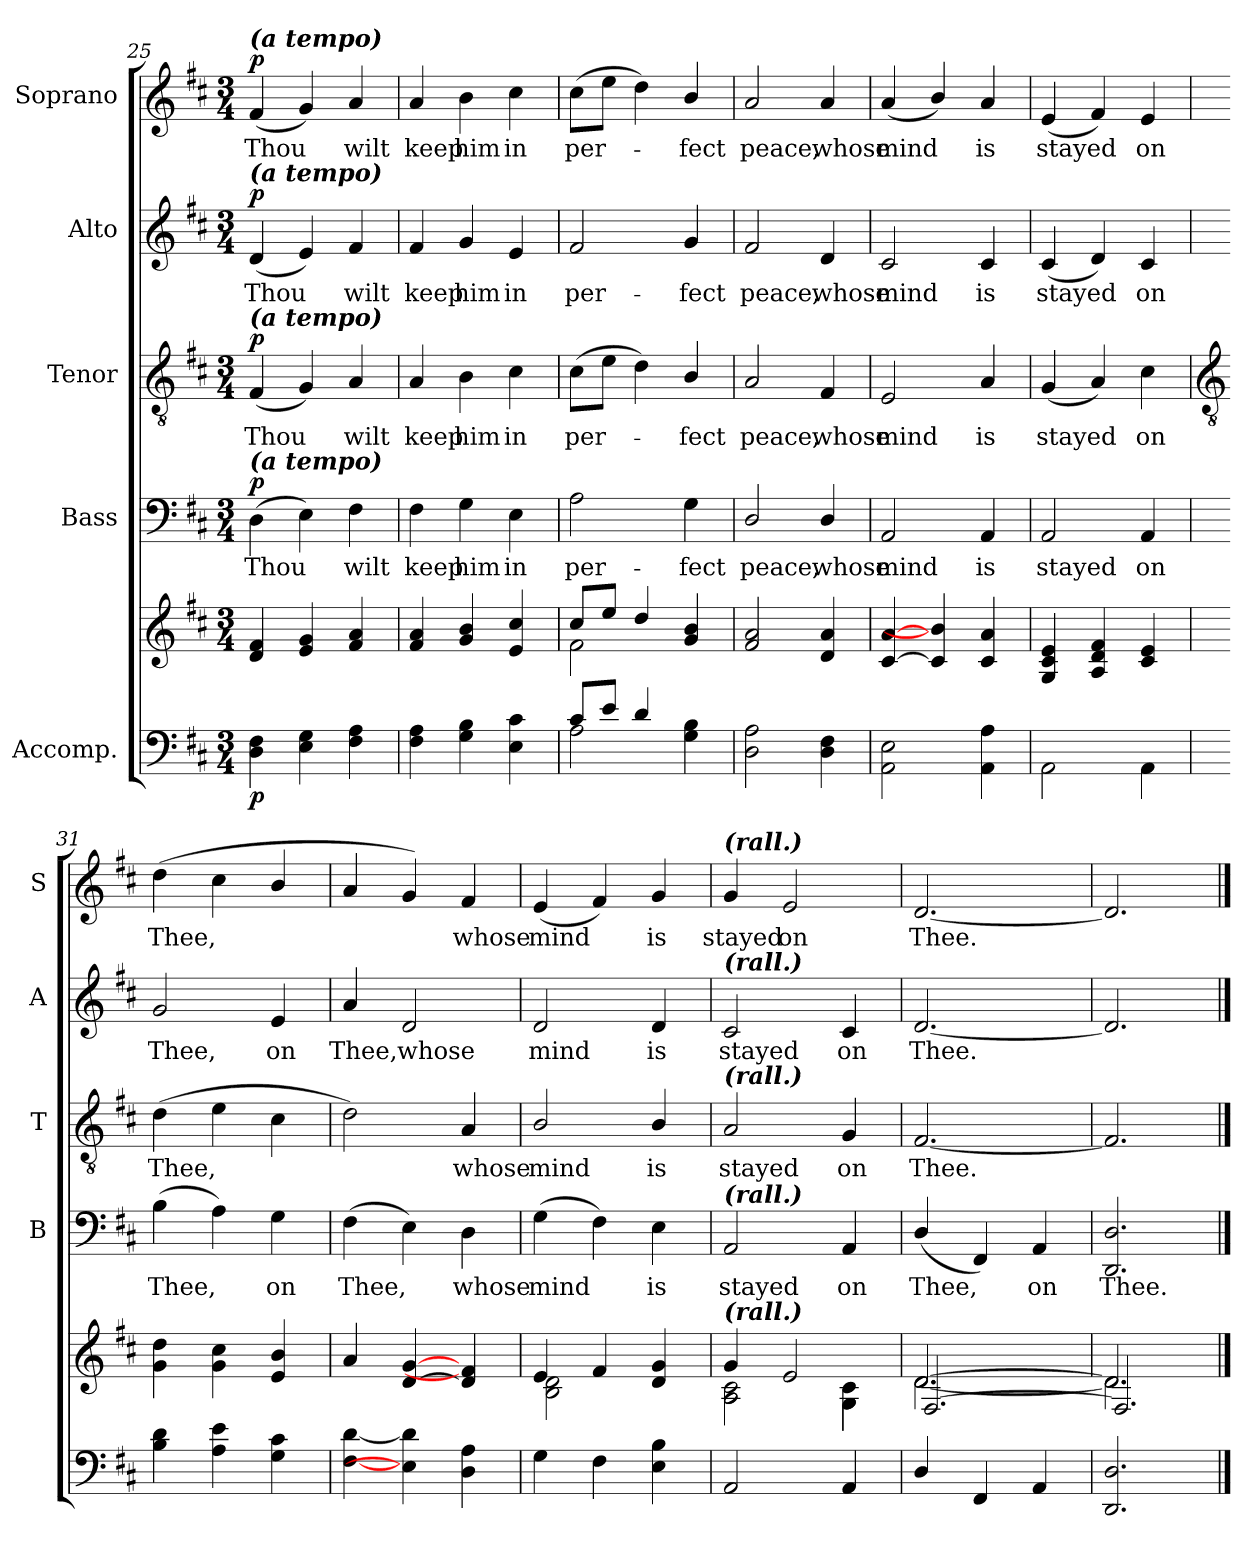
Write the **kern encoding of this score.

**kern	**kern	**dynam	**kern	**text	**dynam	**kern	**text	**dynam	**kern	**text	**dynam	**kern	**text	**dynam
*part5	*part5	*part5	*part4	*part4	*part4	*part3	*part3	*part3	*part2	*part2	*part2	*part1	*part1	*part1
*staff6	*staff5	*staff5/6	*staff4	*staff4	*staff4	*staff3	*staff3	*staff3	*staff2	*staff2	*staff2	*staff1	*staff1	*staff1
*I"Accomp.	*	*	*I"Bass	*	*	*I"Tenor	*	*	*I"Alto	*	*	*I"Soprano	*	*
*	*	*	*I'B	*	*	*I'T	*	*	*I'A	*	*	*I'S	*	*
!!LO:LB:g=z
*clefF4	*clefG2	*	*clefF4	*	*	*clefGv2	*	*	*clefG2	*	*	*clefG2	*	*
*k[f#c#]	*k[f#c#]	*	*k[f#c#]	*	*	*k[f#c#]	*	*	*k[f#c#]	*	*	*k[f#c#]	*	*
*D:	*D:	*	*D:	*	*	*D:	*	*	*D:	*	*	*D:	*	*
*M3/4	*M3/4	*	*M3/4	*	*	*M3/4	*	*	*M3/4	*	*	*M3/4	*	*
=25	=25	=25	=25	=25	=25	=25	=25	=25	=25	=25	=25	=25	=25	=25
*^	*^	*	*	*	*	*	*	*	*	*	*	*	*	*
!	!	!	!	!	!	!	!	!	!	!	!	!	!	!LO:TX:a:Bi:t=(a tempo)	!	!
!	!	!	!	!	!	!	!	!	!	!	!LO:TX:a:Bi:t=(a tempo)	!	!	!	!	!
!	!	!	!	!	!	!	!	!LO:TX:a:Bi:t=(a tempo)	!	!	!	!	!	!	!	!
!	!	!	!	!	!LO:TX:a:Bi:t=(a tempo)	!	!	!	!	!	!	!	!	!	!	!
!	!	!	!	!LO:DY:b=2	!	!LO:LY:b	!LO:DY:b	!	!LO:LY:b	!LO:DY:b	!	!LO:LY:b	!LO:DY:b	!	!LO:LY:b	!LO:DY:b
2.ryy	4D 4F#	4d 4f#	2.ryy	p	(>4D	Thou	p	(<4F#	Thou	p	(<4d	Thou	p	(<4f#	Thou	p
.	4E 4G	4e 4g	.	.	4E)	.	.	4G)	.	.	4e)	.	.	4g)	.	.
!	!	!	!	!	!	!LO:LY:b	!	!	!LO:LY:b	!	!	!LO:LY:b	!	!	!LO:LY:b	!
.	4F# 4A	4f# 4a	.	.	4F#	wilt	.	4A	wilt	.	4f#	wilt	.	4a	wilt	.
=26	=26	=26	=26	=26	=26	=26	=26	=26	=26	=26	=26	=26	=26	=26	=26	=26
!	!	!	!	!	!	!LO:LY:b	!	!	!LO:LY:b	!	!	!LO:LY:b	!	!	!LO:LY:b	!
2.ryy	4F# 4A	4f# 4a	2.ryy	.	4F#	keep	.	4A	keep	.	4f#	keep	.	4a	keep	.
!	!	!	!	!	!	!LO:LY:b	!	!	!LO:LY:b	!	!	!LO:LY:b	!	!	!LO:LY:b	!
.	4G 4B	4g/ 4b/	.	.	4G	him	.	4B	him	.	4g	him	.	4b	him	.
!	!	!	!	!	!	!LO:LY:b	!	!	!LO:LY:b	!	!	!LO:LY:b	!	!	!LO:LY:b	!
.	4E 4c#	4e/ 4cc#/	.	.	4E	in	.	4c#	in	.	4e	in	.	4cc#	in	.
=27	=27	=27	=27	=27	=27	=27	=27	=27	=27	=27	=27	=27	=27	=27	=27	=27
!	!	!	!	!	!	!LO:LY:b	!	!	!LO:LY:b	!	!	!LO:LY:b	!	!	!LO:LY:b	!
8c#/L	2A	8cc#/L	2f#\	.	2A	per-	.	(>8c#L	per-	.	2f#	per-	.	(>8cc#L	per-	.
8e/J	.	8ee/J	.	.	.	.	.	8eJ	.	.	.	.	.	8eeJ	.	.
4d/	.	4dd/	.	.	.	.	.	4d)	.	.	.	.	.	4dd)	.	.
!	!	!	!	!	!	!LO:LY:b	!	!	!LO:LY:b	!	!	!LO:LY:b	!	!	!LO:LY:b	!
4ryy	4G 4B	4g/ 4b/	4ryy	.	4G	-fect	.	4B/	fect	.	4g	-fect	.	4b/	fect	.
=28	=28	=28	=28	=28	=28	=28	=28	=28	=28	=28	=28	=28	=28	=28	=28	=28
!	!	!	!	!	!	!LO:LY:b	!	!	!LO:LY:b	!	!	!LO:LY:b	!	!	!LO:LY:b	!
2.ryy	2D 2A	2f# 2a	2.ryy	.	2D/	peace,	.	2A	peace,	.	2f#	peace,	.	2a	peace,	.
!	!	!	!	!	!	!LO:LY:b	!	!	!LO:LY:b	!	!	!LO:LY:b	!	!	!LO:LY:b	!
.	4D 4F#	4d 4a	.	.	4D/	whose	.	4F#	whose	.	4d	whose	.	4a	whose	.
=29	=29	=29	=29	=29	=29	=29	=29	=29	=29	=29	=29	=29	=29	=29	=29	=29
!	!	!	!	!	!	!LO:LY:b	!	!	!LO:LY:b	!	!	!LO:LY:b	!	!	!LO:LY:b	!
2.ryy	2AA 2E	[4c# [4a	2.ryy	.	2AA	mind	.	2E	mind	.	2c#	mind	.	(<4a	mind	.
.	.	4c#/] 4b/]	.	.	.	.	.	.	.	.	.	.	.	4b/)	.	.
!	!	!	!	!	!	!LO:LY:b	!	!	!LO:LY:b	!	!	!LO:LY:b	!	!	!LO:LY:b	!
.	4AA 4A	4c# 4a	.	.	4AA	is	.	4A	is	.	4c#	is	.	4a	is	.
=30	=30	=30	=30	=30	=30	=30	=30	=30	=30	=30	=30	=30	=30	=30	=30	=30
!	!	!	!	!	!	!LO:LY:b	!	!	!LO:LY:b	!	!	!LO:LY:b	!	!	!LO:LY:b	!
2.ryy	2AA	4G 4c# 4e	2.ryy	.	2AA	stayed	.	(<4G	stayed	.	(<4c#	stayed	.	(<4e	stayed	.
.	.	4A 4d 4f#	.	.	.	.	.	4A)	.	.	4d)	.	.	4f#)	.	.
!	!	!	!	!	!	!LO:LY:b	!	!	!LO:LY:b	!	!	!LO:LY:b	!	!	!LO:LY:b	!
.	4AA	4c# 4e	.	.	4AA	on	.	4c#	on	.	4c#	on	.	4e	on	.
!!LO:LB:g=z
=31	=31	=31	=31	=31	=31	=31	=31	=31	=31	=31	=31	=31	=31	=31	=31	=31
*	*	*	*	*	*	*	*	*clefGv2	*	*	*	*	*	*	*	*
!	!	!	!	!	!	!LO:LY:b	!	!	!LO:LY:b	!	!	!LO:LY:b	!	!	!LO:LY:b	!
2.ryy	4B 4d	4g\ 4dd\	2.ryy	.	(>4B	Thee,	.	(>4d	Thee,	.	2g	Thee,	.	(<4dd	Thee,	.
.	4A 4e	4g\ 4cc#\	.	.	4A)	.	.	4e	.	.	.	.	.	4cc#	.	.
!	!	!	!	!	!	!LO:LY:b	!	!	!	!	!	!LO:LY:b	!	!	!	!
.	4G 4c#	4e/ 4b/	.	.	4G	on	.	4c#	.	.	4e	on	.	4b/	.	.
=32	=32	=32	=32	=32	=32	=32	=32	=32	=32	=32	=32	=32	=32	=32	=32	=32
!	!	!	!	!	!	!LO:LY:b	!	!	!	!	!	!LO:LY:b	!	!	!	!
2.ryy	[4F# [4d	4a	2.ryy	.	(>4F#	Thee,	.	2d)	.	.	4a	Thee,	.	4a	.	.
!	!	!	!	!	!	!	!	!	!	!	!	!LO:LY:b	!	!	!	!
.	4E] 4d]	[4d [4g	.	.	4E)	.	.	.	.	.	2d	whose	.	4g)	.	.
!	!	!	!	!	!	!LO:LY:b	!	!	!LO:LY:b	!	!	!	!	!	!LO:LY:b	!
.	4D 4A	4d] 4f#]	.	.	4D	whose	.	4A	whose	.	.	.	.	4f#	whose	.
=33	=33	=33	=33	=33	=33	=33	=33	=33	=33	=33	=33	=33	=33	=33	=33	=33
!	!	!	!	!	!	!LO:LY:b	!	!	!LO:LY:b	!	!	!LO:LY:b	!	!	!LO:LY:b	!
2.ryy	4G	4e	2B\ 2d\	.	(>4G	mind	.	2B/	mind	.	2d	mind	.	(<4e	mind	.
.	4F#	4f#	.	.	4F#)	.	.	.	.	.	.	.	.	4f#)	.	.
!	!	!	!	!	!	!LO:LY:b	!	!	!LO:LY:b	!	!	!LO:LY:b	!	!	!LO:LY:b	!
.	4E 4B	4d 4g	4ryy	.	4E	is	.	4B/	is	.	4d	is	.	4g	is	.
=34	=34	=34	=34	=34	=34	=34	=34	=34	=34	=34	=34	=34	=34	=34	=34	=34
*	*	*	*^	*	*	*	*	*	*	*	*	*	*	*	*	*
!	!	!	!	!	!	!	!	!	!	!	!	!	!	!	!LO:TX:a:Bi:t=(rall.)	!	!
!	!	!	!	!	!	!	!	!	!	!	!	!LO:TX:a:Bi:t=(rall.)	!	!	!	!	!
!	!	!	!	!	!	!	!	!	!LO:TX:a:Bi:t=(rall.)	!	!	!	!	!	!	!	!
!	!	!	!	!	!	!LO:TX:a:Bi:t=(rall.)	!	!	!	!	!	!	!	!	!	!	!
!	!	!LO:TX:a:Bi:t=(rall.)	!	!	!	!	!	!	!	!	!	!	!	!	!	!	!
!	!	!	!	!	!	!	!LO:LY:b	!	!	!LO:LY:b	!	!	!LO:LY:b	!	!	!LO:LY:b	!
*v	*v	*	*	*	*	*	*	*	*	*	*	*	*	*	*	*	*
2AA	4g	2A\ 2c#\	2A\	.	2AA	stayed	.	2A	stayed	.	2c#	stayed	.	4g	stayed	.
!	!	!	!	!	!	!	!	!	!	!	!	!	!	!	!LO:LY:b	!
.	2e	.	.	.	.	.	.	.	.	.	.	.	.	2e	on	.
!	!	!	!	!	!	!LO:LY:b	!	!	!LO:LY:b	!	!	!LO:LY:b	!	!	!	!
4AA	.	4G\ 4c#\	4G\	.	4AA	on	.	4G	on	.	4c#	on	.	.	.	.
=35	=35	=35	=35	=35	=35	=35	=35	=35	=35	=35	=35	=35	=35	=35	=35	=35
!	!	!	!	!	!	!LO:LY:b	!	!	!LO:LY:b	!	!	!LO:LY:b	!	!	!LO:LY:b	!
4D/	[2.d	[2.d	[2.F#	.	(<4D/	Thee,	.	[2.F#	Thee.	.	[2.d	Thee.	.	[2.d	Thee.	.
4FF#	.	.	.	.	4FF#)	.	.	.	.	.	.	.	.	.	.	.
!	!	!	!	!	!	!LO:LY:b	!	!	!	!	!	!	!	!	!	!
4AA	.	.	.	.	4AA	on	.	.	.	.	.	.	.	.	.	.
=36	=36	=36	=36	=36	=36	=36	=36	=36	=36	=36	=36	=36	=36	=36	=36	=36
!	!	!	!	!	!	!LO:LY:b	!	!	!	!	!	!	!	!	!	!
2.DD 2.D	2.d]	2.d]	2.F#]	.	2.DD 2.D	Thee.	.	2.F#]	.	.	2.d]	.	.	2.d]	.	.
*	*v	*v	*v	*	*	*	*	*	*	*	*	*	*	*	*	*
==	==	==	==	==	==	==	==	==	==	==	==	==	==	==
*-	*-	*-	*-	*-	*-	*-	*-	*-	*-	*-	*-	*-	*-	*-
